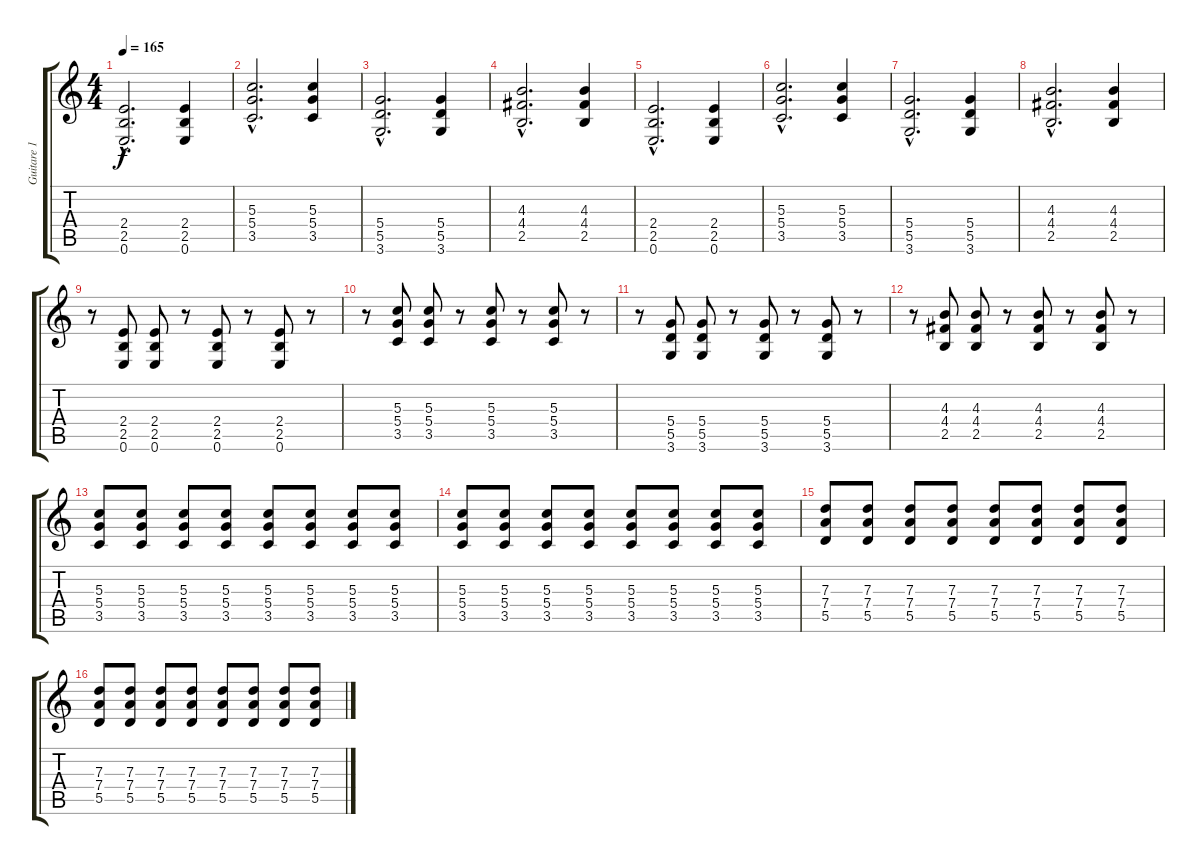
\track ("Guitare 1" "Guitare 1") {instrument distortionguitar}
\staff {score tabs}
\tuning (E4 B3 G3 D3 A2 E2) {hide}
\ts (4 4)
\tempo 165
\clef g2
\ks c
(2.4{hac} 2.5{hac} 0.6{hac}).2{d dy f volume 13} (2.4 2.5 0.6).4 |
(5.3{hac} 5.4{hac} 3.5{hac}).2{d} (5.3 5.4 3.5).4 |
(5.4{hac} 5.5{hac} 3.6{hac}).2{d} (5.4 5.5 3.6).4 |
(4.3{hac} 4.4{hac} 2.5{hac}).2{d} (4.3 4.4 2.5).4 |
(2.4{hac} 2.5{hac} 0.6{hac}).2{d volume 13} (2.4 2.5 0.6).4 |
(5.3{hac} 5.4{hac} 3.5{hac}).2{d} (5.3 5.4 3.5).4 |
(5.4{hac} 5.5{hac} 3.6{hac}).2{d} (5.4 5.5 3.6).4 |
(4.3{hac} 4.4{hac} 2.5{hac}).2{d} (4.3 4.4 2.5).4 |
r.8 (2.4 2.5 0.6).8 (2.4 2.5 0.6).8 r.8 (2.4 2.5 0.6).8 r.8 (2.4 2.5 0.6).8 r.8 |
r.8 (5.3 5.4 3.5).8 (5.3 5.4 3.5).8 r.8 (5.3 5.4 3.5).8 r.8 (5.3 5.4 3.5).8 r.8 |
r.8 (5.4 5.5 3.6).8 (5.4 5.5 3.6).8 r.8 (5.4 5.5 3.6).8 r.8 (5.4 5.5 3.6).8 r.8 |
r.8 (4.3 4.4 2.5).8 (4.3 4.4 2.5).8 r.8 (4.3 4.4 2.5).8 r.8 (4.3 4.4 2.5).8 r.8 |
(5.3 5.4 3.5).8 (5.3 5.4 3.5).8 (5.3 5.4 3.5).8 (5.3 5.4 3.5).8 (5.3 5.4 3.5).8 (5.3 5.4 3.5).8 (5.3 5.4 3.5).8 (5.3 5.4 3.5).8 |
(5.3 5.4 3.5).8 (5.3 5.4 3.5).8 (5.3 5.4 3.5).8 (5.3 5.4 3.5).8 (5.3 5.4 3.5).8 (5.3 5.4 3.5).8 (5.3 5.4 3.5).8 (5.3 5.4 3.5).8 |
(7.3 7.4 5.5).8 (7.3 7.4 5.5).8 (7.3 7.4 5.5).8 (7.3 7.4 5.5).8 (7.3 7.4 5.5).8 (7.3 7.4 5.5).8 (7.3 7.4 5.5).8 (7.3 7.4 5.5).8 |
(7.3 7.4 5.5).8 (7.3 7.4 5.5).8 (7.3 7.4 5.5).8 (7.3 7.4 5.5).8 (7.3 7.4 5.5).8 (7.3 7.4 5.5).8 (7.3 7.4 5.5).8 (7.3 7.4 5.5).8
